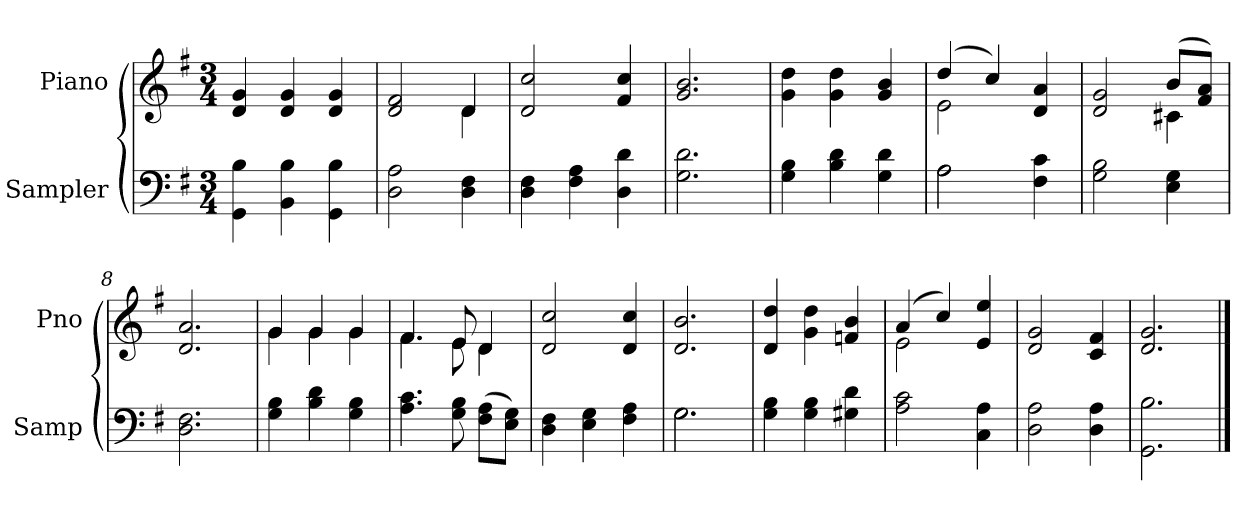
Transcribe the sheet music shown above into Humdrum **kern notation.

**kern	**kern
*part2	*part1
*staff2	*staff1
*I"Sampler	*I"Piano
*I'Samp	*I'Pno
*clefF4	*clefG2
*k[f#]	*k[f#]
*G:	*G:
*M3/4	*M3/4
=1	=1
4GG 4B	4d 4g
4BB 4B	4d 4g
4GG 4B	4d 4g
=2	=2
*	*^
2D 2A	2d 2f#	2ryy
4D 4F#	4d/	4d
*	*v	*v
=3	=3
4D 4F#	2d 2cc
4F# 4A	.
4D 4d	4f# 4cc
=4	=4
2.G 2.d	2.g 2.b
=5	=5
4G 4B	4g 4dd
4B 4d	4g 4dd
4G 4d	4g 4b
=6	=6
*^	*^
2A\	2A	(4dd/	2e
.	.	4cc/)	.
4F# 4c	4ryy	4d 4a	4ryy
*v	*v	*	*
=7	=7	=7
2G 2B	2d 2g	2ryy
4E 4G	(8b/L	4c#X
.	8f#/ 8a/J)	.
*	*v	*v
=8	=8
2.D 2.F#	2.d 2.a
=9	=9
*	*^
4G 4B	4g/	4g
4B 4d	4g/	4g
4G 4B	4g/	4g
=10	=10	=10
4.A 4.c	4.f#/	4.f#
8G 8B	8e/	8e
(8F#\ 8A\L	4d/	4d
8E\ 8G\J)	.	.
*	*v	*v
=11	=11
4D 4F#	2d 2cc
4E 4G	.
4F# 4A	4d 4cc
=12	=12
*^	*
2.G\	2.G	2.d 2.b
*v	*v	*
=13	=13
4G 4B	4d 4dd
4G 4B	4g 4dd
4G#X 4d	4fn 4b
=14	=14
*	*^
2A 2c	(4a/	2e
.	4cc/)	.
4C 4A	4e 4ee	4ryy
*	*v	*v
=15	=15
2D 2A	2d 2g
4D 4A	4c 4f#
=16	=16
2.GG 2.B	2.d 2.g
==	==
*-	*-
